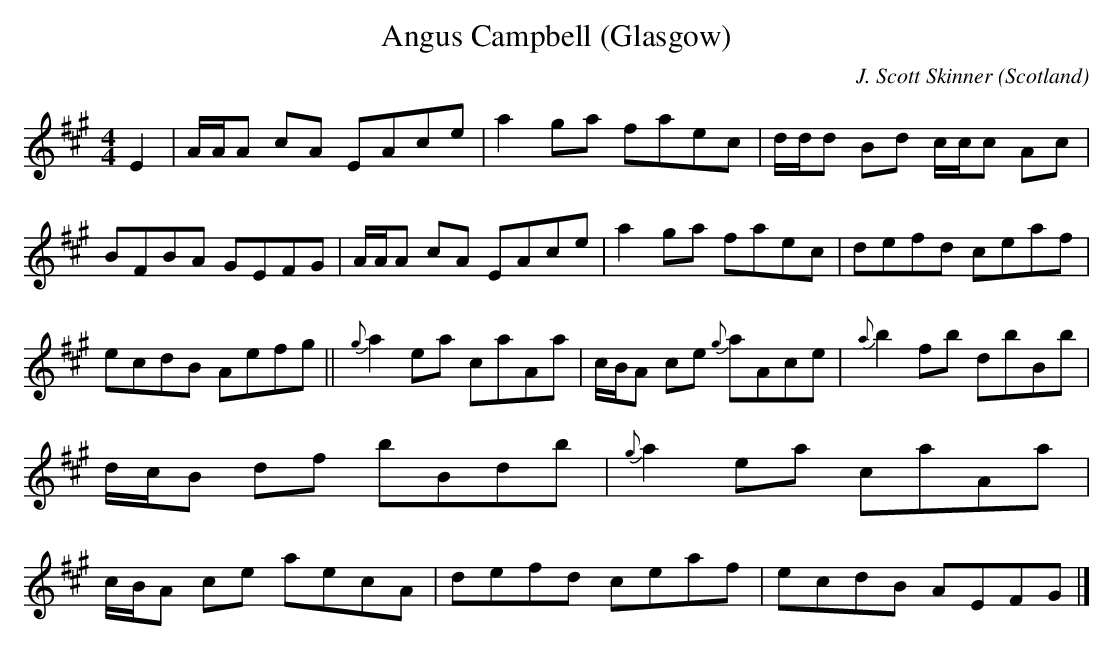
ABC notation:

X:1
T:Angus Campbell (Glasgow)
O:Scotland
M:4/4
C:J. Scott Skinner
K:A
E2|\
A/2A/2A cA EAce | a2ga faec | \
d/2d/2d Bd c/2c/2c Ac | BFBA GEFG | \
A/2A/2A cA EAce | a2ga faec | \
defd ceaf | ecdB Aefg ||\
{g}a2ea caAa | c/2B/2A ce {g}aAce | \
{a}b2fb dbBb | d/2c/2B df bBdb |\
{g}a2ea  caAa | c/2B/2A ce aecA | \
defd ceaf | ecdB AEFG |]
